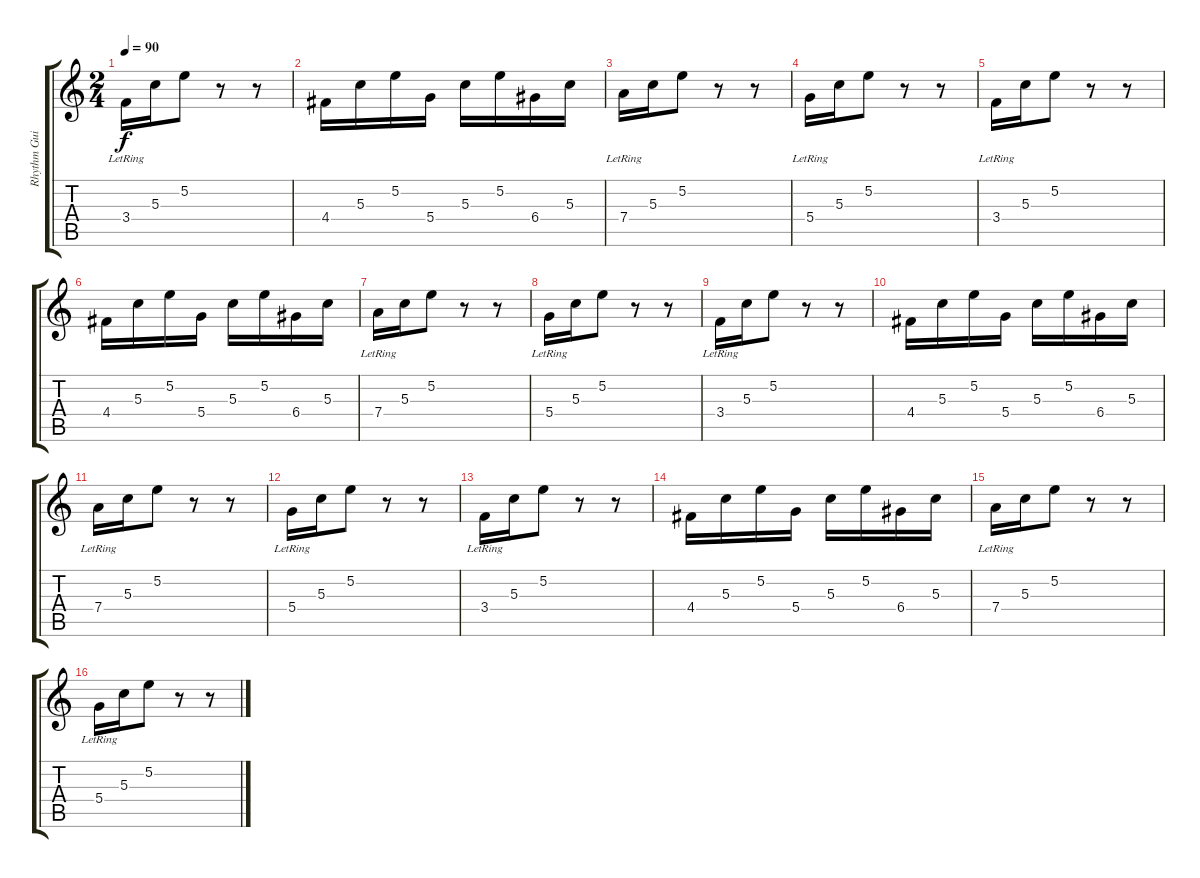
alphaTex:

\track ("Rhythm Guitar" "Rhythm Gui") {instrument acousticguitarsteel}
\staff {score tabs}
\tuning (E4 B3 G3 D3 A2 E2) {hide}
\ts (2 4)
\tempo 90
\clef g2
\ks c
3.4{lr}.16{dy f} 5.3.16 5.2.8 r.8 r.8 |
4.4.16 5.3.16 5.2.16 5.4.16 5.3.16 5.2.16 6.4.16 5.3.16 |
7.4{lr}.16 5.3.16 5.2.8 r.8 r.8 |
5.4{lr}.16 5.3.16 5.2.8 r.8 r.8 |
3.4{lr}.16 5.3.16 5.2.8 r.8 r.8 |
4.4.16 5.3.16 5.2.16 5.4.16 5.3.16 5.2.16 6.4.16 5.3.16 |
7.4{lr}.16 5.3.16 5.2.8 r.8 r.8 |
5.4{lr}.16 5.3.16 5.2.8 r.8 r.8 |
3.4{lr}.16 5.3.16 5.2.8 r.8 r.8 |
4.4.16 5.3.16 5.2.16 5.4.16 5.3.16 5.2.16 6.4.16 5.3.16 |
7.4{lr}.16 5.3.16 5.2.8 r.8 r.8 |
5.4{lr}.16 5.3.16 5.2.8 r.8 r.8 |
3.4{lr}.16 5.3.16 5.2.8 r.8 r.8 |
4.4.16 5.3.16 5.2.16 5.4.16 5.3.16 5.2.16 6.4.16 5.3.16 |
7.4{lr}.16 5.3.16 5.2.8 r.8 r.8 |
5.4{lr}.16 5.3.16 5.2.8 r.8 r.8
